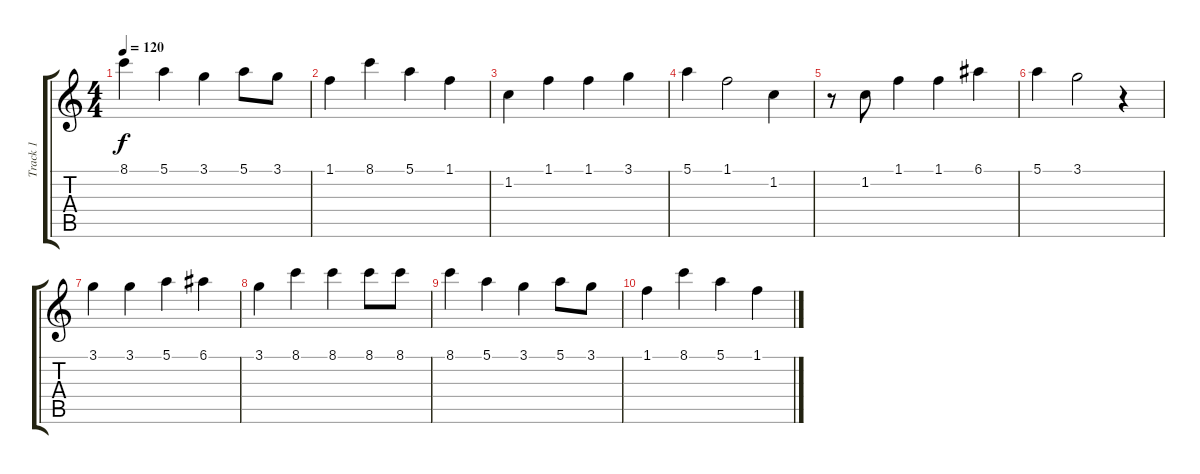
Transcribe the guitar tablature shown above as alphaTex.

\track ("Track 1" "Track 1") {instrument acousticguitarsteel}
\staff {score tabs}
\tuning (E4 B3 G3 D3 A2 E2) {hide}
\ts (4 4)
\tempo 120
\clef g2
\ks c
8.1.4{dy f} 5.1.4 3.1.4 5.1.8 3.1.8 |
1.1.4 8.1.4 5.1.4 1.1.4 |
1.2.4 1.1.4 1.1.4 3.1.4 |
5.1.4 1.1.2 1.2.4 |
r.8 1.2.8 1.1.4 1.1.4 6.1.4 |
5.1.4 3.1.2 r.4 |
3.1.4 3.1.4 5.1.4 6.1.4 |
3.1.4 8.1.4 8.1.4 8.1.8 8.1.8 |
8.1.4 5.1.4 3.1.4 5.1.8 3.1.8 |
1.1.4 8.1.4 5.1.4 1.1.4
